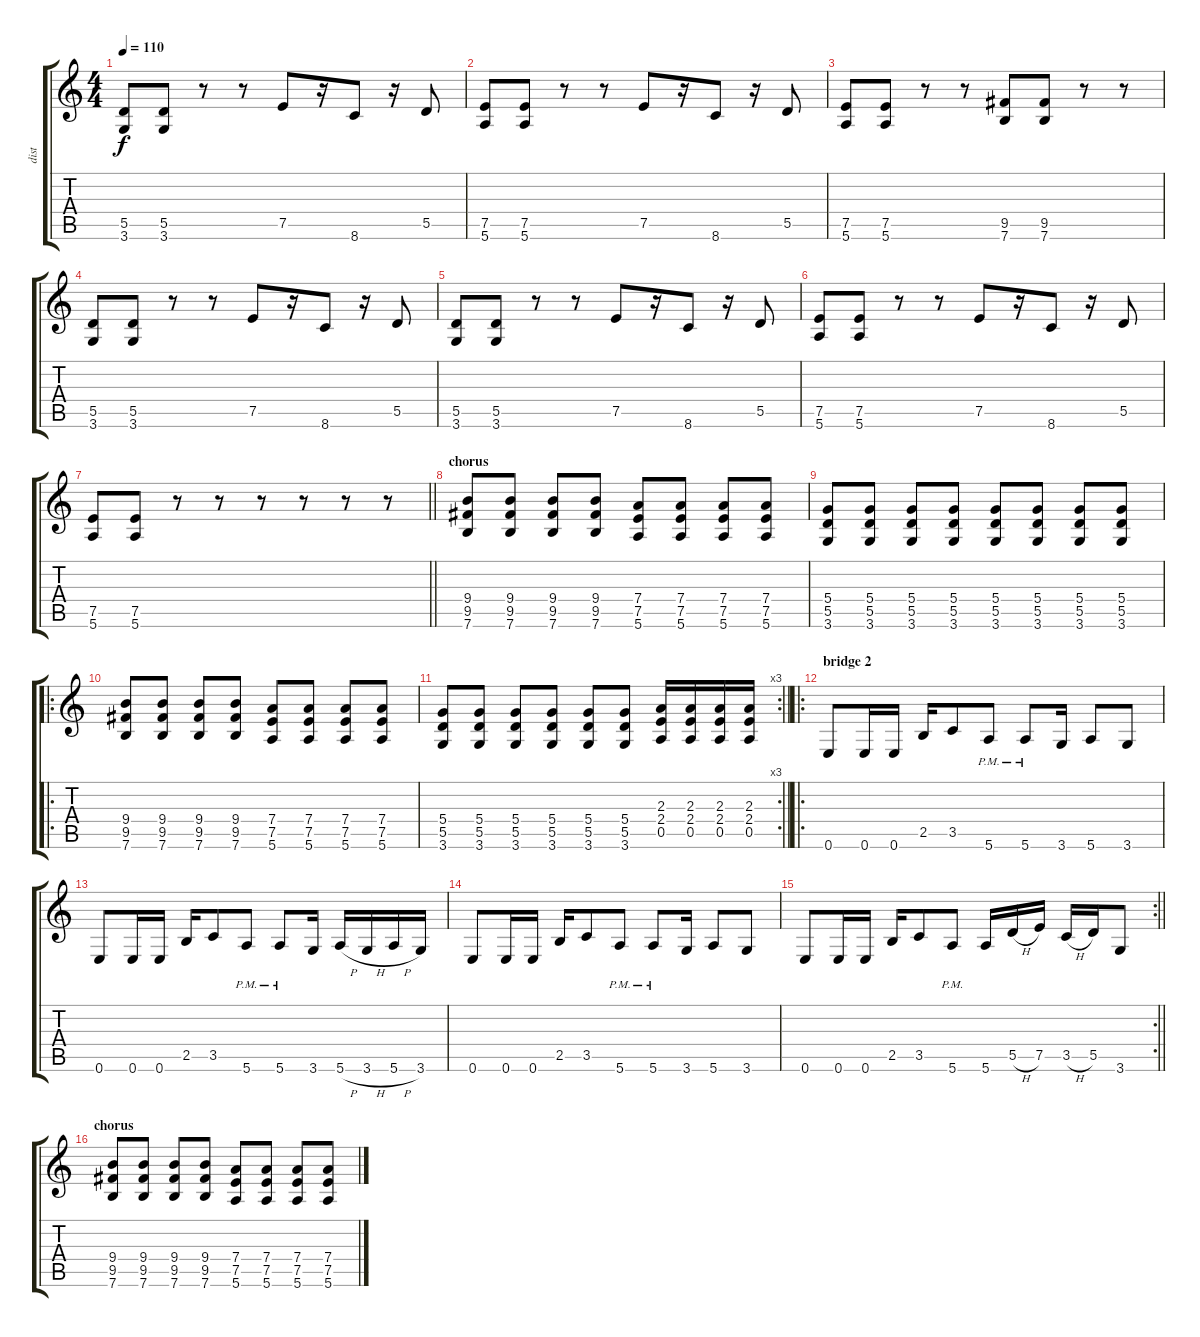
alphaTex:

\track ("dist" "dist") {instrument distortionguitar}
\staff {score tabs}
\tuning (E4 B3 G3 D3 A2 E2) {hide}
\ts (4 4)
\tempo 110
\clef g2
\ks c
(5.5 3.6).8{dy f} (5.5 3.6).8 r.8 r.8 7.5.8 r.16 8.6.8 r.16 5.5.8 |
(7.5 5.6).8 (7.5 5.6).8 r.8 r.8 7.5.8 r.16 8.6.8 r.16 5.5.8 |
(7.5 5.6).8 (7.5 5.6).8 r.8 r.8 (9.5 7.6).8 (9.5 7.6).8 r.8 r.8 |
(5.5 3.6).8 (5.5 3.6).8 r.8 r.8 7.5.8 r.16 8.6.8 r.16 5.5.8 |
(5.5 3.6).8 (5.5 3.6).8 r.8 r.8 7.5.8 r.16 8.6.8 r.16 5.5.8 |
(7.5 5.6).8 (7.5 5.6).8 r.8 r.8 7.5.8 r.16 8.6.8 r.16 5.5.8 |
\barLineRight lightlight
(7.5 5.6).8 (7.5 5.6).8 r.8 r.8 r.8 r.8 r.8 r.8 |
\section ("" "chorus")
(9.4 9.5 7.6).8 (9.4 9.5 7.6).8 (9.4 9.5 7.6).8 (9.4 9.5 7.6).8 (7.4 7.5 5.6).8 (7.4 7.5 5.6).8 (7.4 7.5 5.6).8 (7.4 7.5 5.6).8 |
(5.4 5.5 3.6).8 (5.4 5.5 3.6).8 (5.4 5.5 3.6).8 (5.4 5.5 3.6).8 (5.4 5.5 3.6).8 (5.4 5.5 3.6).8 (5.4 5.5 3.6).8 (5.4 5.5 3.6).8 |
\ro
(9.4 9.5 7.6).8 (9.4 9.5 7.6).8 (9.4 9.5 7.6).8 (9.4 9.5 7.6).8 (7.4 7.5 5.6).8 (7.4 7.5 5.6).8 (7.4 7.5 5.6).8 (7.4 7.5 5.6).8 |
\rc 3
\barLineRight lightlight
(5.4 5.5 3.6).8 (5.4 5.5 3.6).8 (5.4 5.5 3.6).8 (5.4 5.5 3.6).8 (5.4 5.5 3.6).8 (5.4 5.5 3.6).8 (2.3 2.4 0.5).16 (2.3 2.4 0.5).16 (2.3 2.4 0.5).16 (2.3 2.4 0.5).16 |
\ro
\section ("" "bridge 2")
0.6.8 0.6.16 0.6.16 2.5.16 3.5.8 5.6{pm}.8 5.6{pm}.8 3.6.16 5.6.8 3.6.8 |
0.6.8 0.6.16 0.6.16 2.5.16 3.5.8 5.6{pm}.8 5.6{pm}.8 3.6.16 5.6{h}.16 3.6{h}.16 5.6{h}.16 3.6.16 |
0.6.8 0.6.16 0.6.16 2.5.16 3.5.8 5.6{pm}.8 5.6{pm}.8 3.6.16 5.6.8 3.6.8 |
\rc 2
\barLineRight lightlight
0.6.8 0.6.16 0.6.16 2.5.16 3.5.8 5.6{pm}.8 5.6.16 5.5{h}.16 7.5.16 3.5{h}.16 5.5.16 3.6.8 |
\section ("" "chorus")
(9.4 9.5 7.6).8 (9.4 9.5 7.6).8 (9.4 9.5 7.6).8 (9.4 9.5 7.6).8 (7.4 7.5 5.6).8 (7.4 7.5 5.6).8 (7.4 7.5 5.6).8 (7.4 7.5 5.6).8
